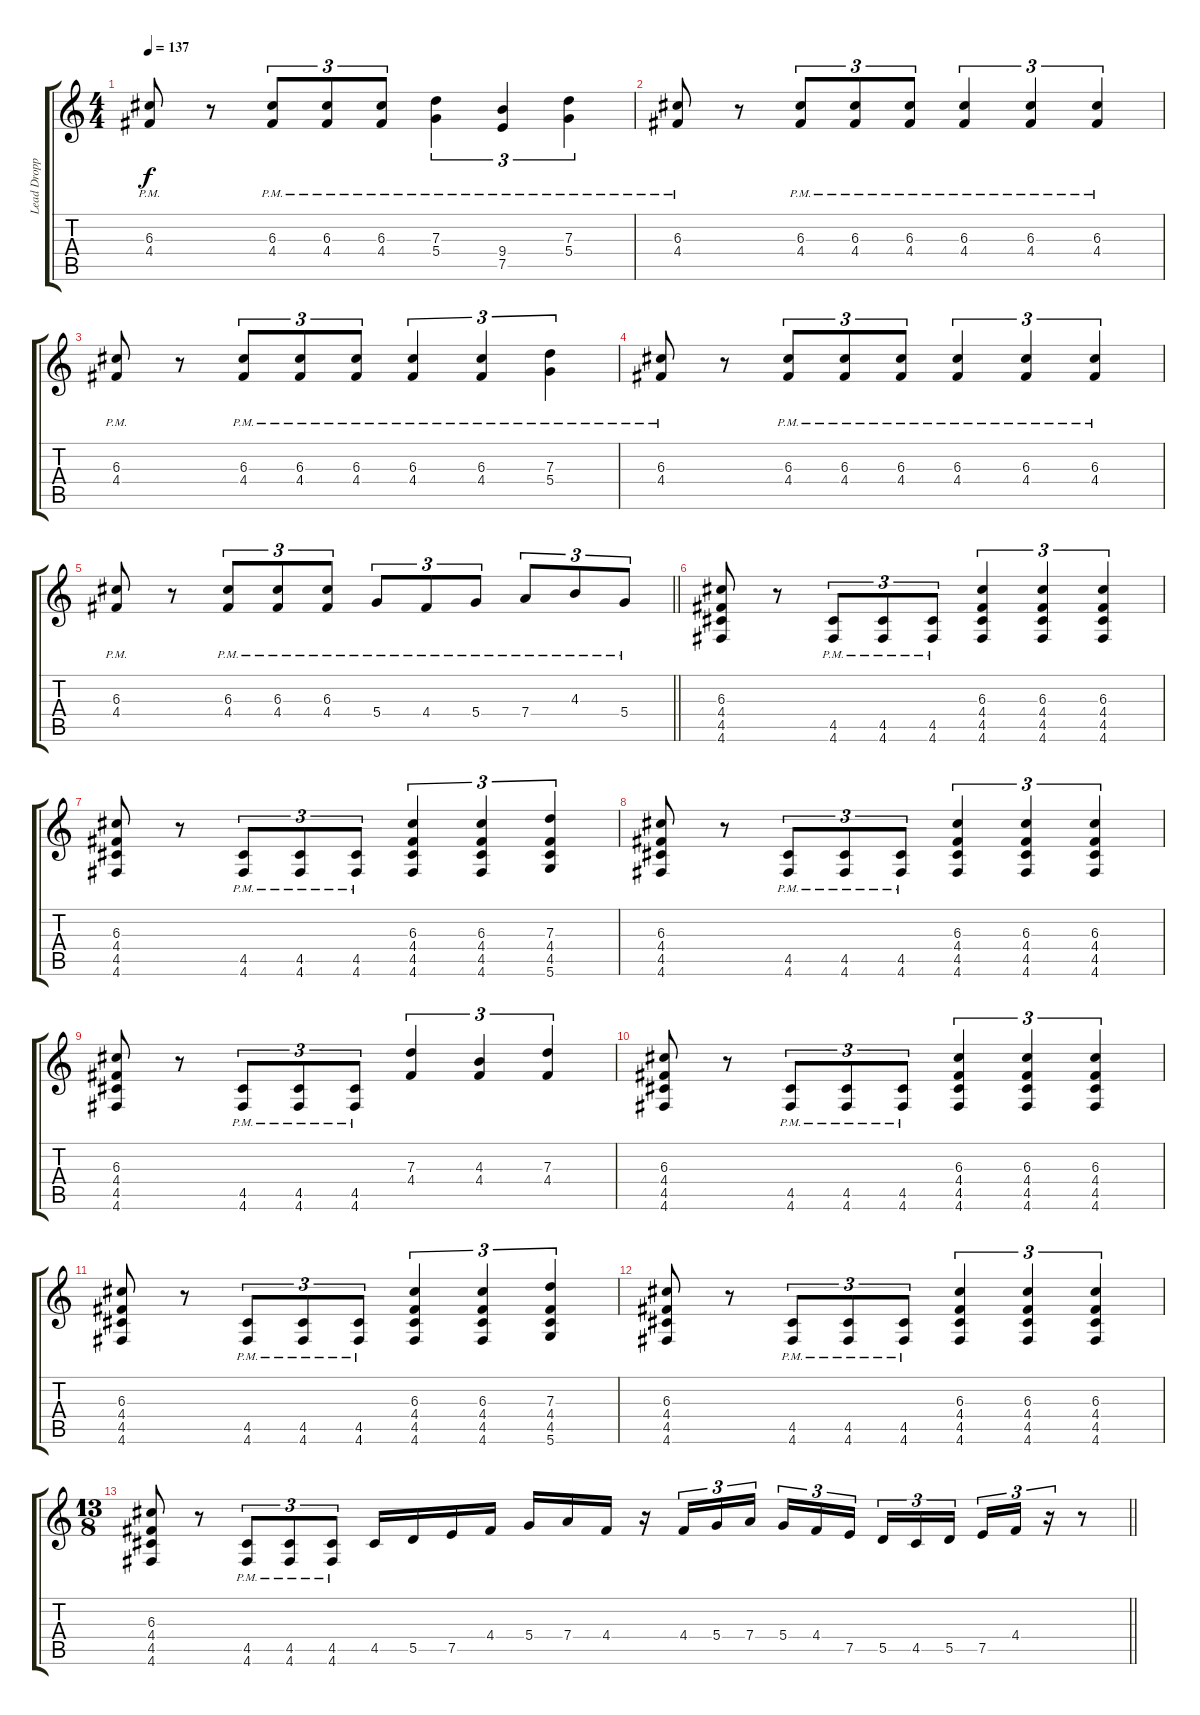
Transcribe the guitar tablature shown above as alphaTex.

\track ("Lead Dropped D " "Lead Dropp") {instrument distortionguitar}
\staff {score tabs}
\tuning (E4 B3 G3 D3 A2 D2) {hide}
\ts (4 4)
\tempo 137
\clef g2
\ks c
(6.3{pm} 4.4{pm}).8{dy f} r.8 (6.3{pm} 4.4{pm}).8{tu (3 2)} (6.3{pm} 4.4{pm}).8{tu (3 2)} (6.3{pm} 4.4{pm}).8{tu (3 2)} (7.3{pm} 5.4{pm}).4{tu (3 2)} (9.4{pm} 7.5{pm}).4{tu (3 2)} (7.3{pm} 5.4{pm}).4{tu (3 2)} |
(6.3{pm} 4.4{pm}).8 r.8 (6.3{pm} 4.4{pm}).8{tu (3 2)} (6.3{pm} 4.4{pm}).8{tu (3 2)} (6.3{pm} 4.4{pm}).8{tu (3 2)} (6.3{pm} 4.4{pm}).4{tu (3 2)} (6.3{pm} 4.4{pm}).4{tu (3 2)} (6.3{pm} 4.4{pm}).4{tu (3 2)} |
(6.3{pm} 4.4{pm}).8 r.8 (6.3{pm} 4.4{pm}).8{tu (3 2)} (6.3{pm} 4.4{pm}).8{tu (3 2)} (6.3{pm} 4.4{pm}).8{tu (3 2)} (6.3{pm} 4.4{pm}).4{tu (3 2)} (6.3{pm} 4.4{pm}).4{tu (3 2)} (7.3{pm} 5.4{pm}).4{tu (3 2)} |
(6.3{pm} 4.4{pm}).8 r.8 (6.3{pm} 4.4{pm}).8{tu (3 2)} (6.3{pm} 4.4{pm}).8{tu (3 2)} (6.3{pm} 4.4{pm}).8{tu (3 2)} (6.3{pm} 4.4{pm}).4{tu (3 2)} (6.3{pm} 4.4{pm}).4{tu (3 2)} (6.3{pm} 4.4{pm}).4{tu (3 2)} |
\barLineRight lightlight
(6.3{pm} 4.4{pm}).8 r.8 (6.3{pm} 4.4{pm}).8{tu (3 2)} (6.3{pm} 4.4{pm}).8{tu (3 2)} (6.3{pm} 4.4{pm}).8{tu (3 2)} 5.4{pm}.8{tu (3 2)} 4.4{pm}.8{tu (3 2)} 5.4{pm}.8{tu (3 2)} 7.4{pm}.8{tu (3 2)} 4.3{pm}.8{tu (3 2)} 5.4{pm}.8{tu (3 2)} |
\section ("" "")
(6.3 4.4 4.5 4.6).8 r.8 (4.5{pm} 4.6{pm}).8{tu (3 2)} (4.5{pm} 4.6{pm}).8{tu (3 2)} (4.5{pm} 4.6{pm}).8{tu (3 2)} (6.3 4.4 4.5 4.6).4{tu (3 2)} (6.3 4.4 4.5 4.6).4{tu (3 2)} (6.3 4.4 4.5 4.6).4{tu (3 2)} |
(6.3 4.4 4.5 4.6).8 r.8 (4.5{pm} 4.6{pm}).8{tu (3 2)} (4.5{pm} 4.6{pm}).8{tu (3 2)} (4.5{pm} 4.6{pm}).8{tu (3 2)} (6.3 4.4 4.5 4.6).4{tu (3 2)} (6.3 4.4 4.5 4.6).4{tu (3 2)} (7.3 4.4 4.5 5.6).4{tu (3 2)} |
(6.3 4.4 4.5 4.6).8 r.8 (4.5{pm} 4.6{pm}).8{tu (3 2)} (4.5{pm} 4.6{pm}).8{tu (3 2)} (4.5{pm} 4.6{pm}).8{tu (3 2)} (6.3 4.4 4.5 4.6).4{tu (3 2)} (6.3 4.4 4.5 4.6).4{tu (3 2)} (6.3 4.4 4.5 4.6).4{tu (3 2)} |
(6.3 4.4 4.5 4.6).8 r.8 (4.5{pm} 4.6{pm}).8{tu (3 2)} (4.5{pm} 4.6{pm}).8{tu (3 2)} (4.5{pm} 4.6{pm}).8{tu (3 2)} (7.3 4.4).4{tu (3 2)} (4.3 4.4).4{tu (3 2)} (7.3 4.4).4{tu (3 2)} |
(6.3 4.4 4.5 4.6).8 r.8 (4.5{pm} 4.6{pm}).8{tu (3 2)} (4.5{pm} 4.6{pm}).8{tu (3 2)} (4.5{pm} 4.6{pm}).8{tu (3 2)} (6.3 4.4 4.5 4.6).4{tu (3 2)} (6.3 4.4 4.5 4.6).4{tu (3 2)} (6.3 4.4 4.5 4.6).4{tu (3 2)} |
(6.3 4.4 4.5 4.6).8 r.8 (4.5{pm} 4.6{pm}).8{tu (3 2)} (4.5{pm} 4.6{pm}).8{tu (3 2)} (4.5{pm} 4.6{pm}).8{tu (3 2)} (6.3 4.4 4.5 4.6).4{tu (3 2)} (6.3 4.4 4.5 4.6).4{tu (3 2)} (7.3 4.4 4.5 5.6).4{tu (3 2)} |
(6.3 4.4 4.5 4.6).8 r.8 (4.5{pm} 4.6{pm}).8{tu (3 2)} (4.5{pm} 4.6{pm}).8{tu (3 2)} (4.5{pm} 4.6{pm}).8{tu (3 2)} (6.3 4.4 4.5 4.6).4{tu (3 2)} (6.3 4.4 4.5 4.6).4{tu (3 2)} (6.3 4.4 4.5 4.6).4{tu (3 2)} |
\ts (13 8)
\barLineRight lightlight
(6.3 4.4 4.5 4.6).8 r.8 (4.5{pm} 4.6{pm}).8{tu (3 2)} (4.5{pm} 4.6{pm}).8{tu (3 2)} (4.5{pm} 4.6{pm}).8{tu (3 2)} 4.5.16 5.5.16 7.5.16 4.4.16 5.4.16 7.4.16 4.4.16 r.16 4.4.16{tu (3 2)} 5.4.16{tu (3 2)} 7.4.16{tu (3 2)} 5.4.16{tu (3 2)} 4.4.16{tu (3 2)} 7.5.16{tu (3 2)} 5.5.16{tu (3 2)} 4.5.16{tu (3 2)} 5.5.16{tu (3 2)} 7.5.16{tu (3 2)} 4.4.16{tu (3 2)} r.16{tu (3 2)} r.8
